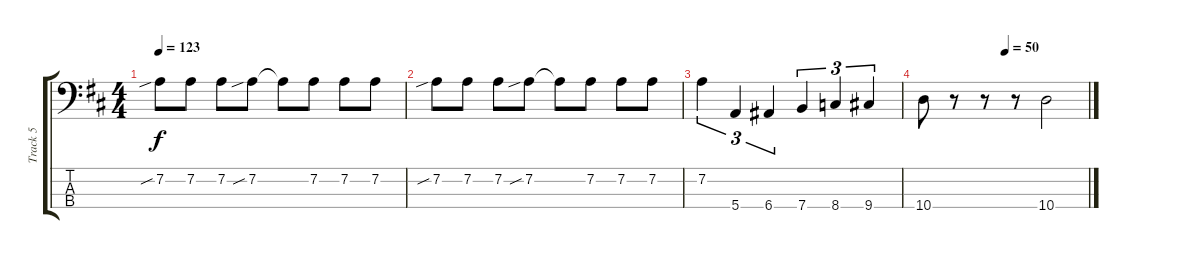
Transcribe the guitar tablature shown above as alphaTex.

\track ("Track 5" "Track 5") {instrument electricbassfinger}
\staff {score tabs}
\tuning (G2 D2 A1 E1) {hide}
\ts (4 4)
\tempo 123
\clef f4
\ks d
7.2{sib}.8{dy f} 7.2.8 7.2.8 7.2{sib}.8 7.2{t}.8 7.2.8 7.2.8 7.2.8 |
7.2{sib}.8 7.2.8 7.2.8 7.2{sib}.8 7.2{t}.8 7.2.8 7.2.8 7.2.8 |
7.2.4{tu (3 2)} 5.4.4{tu (3 2)} 6.4.4{tu (3 2)} 7.4.4{tu (3 2)} 8.4.4{tu (3 2)} 9.4.4{tu (3 2)} |
\tempo (50 0.5)
10.4.8 r.8 r.8 r.8 10.4.2
